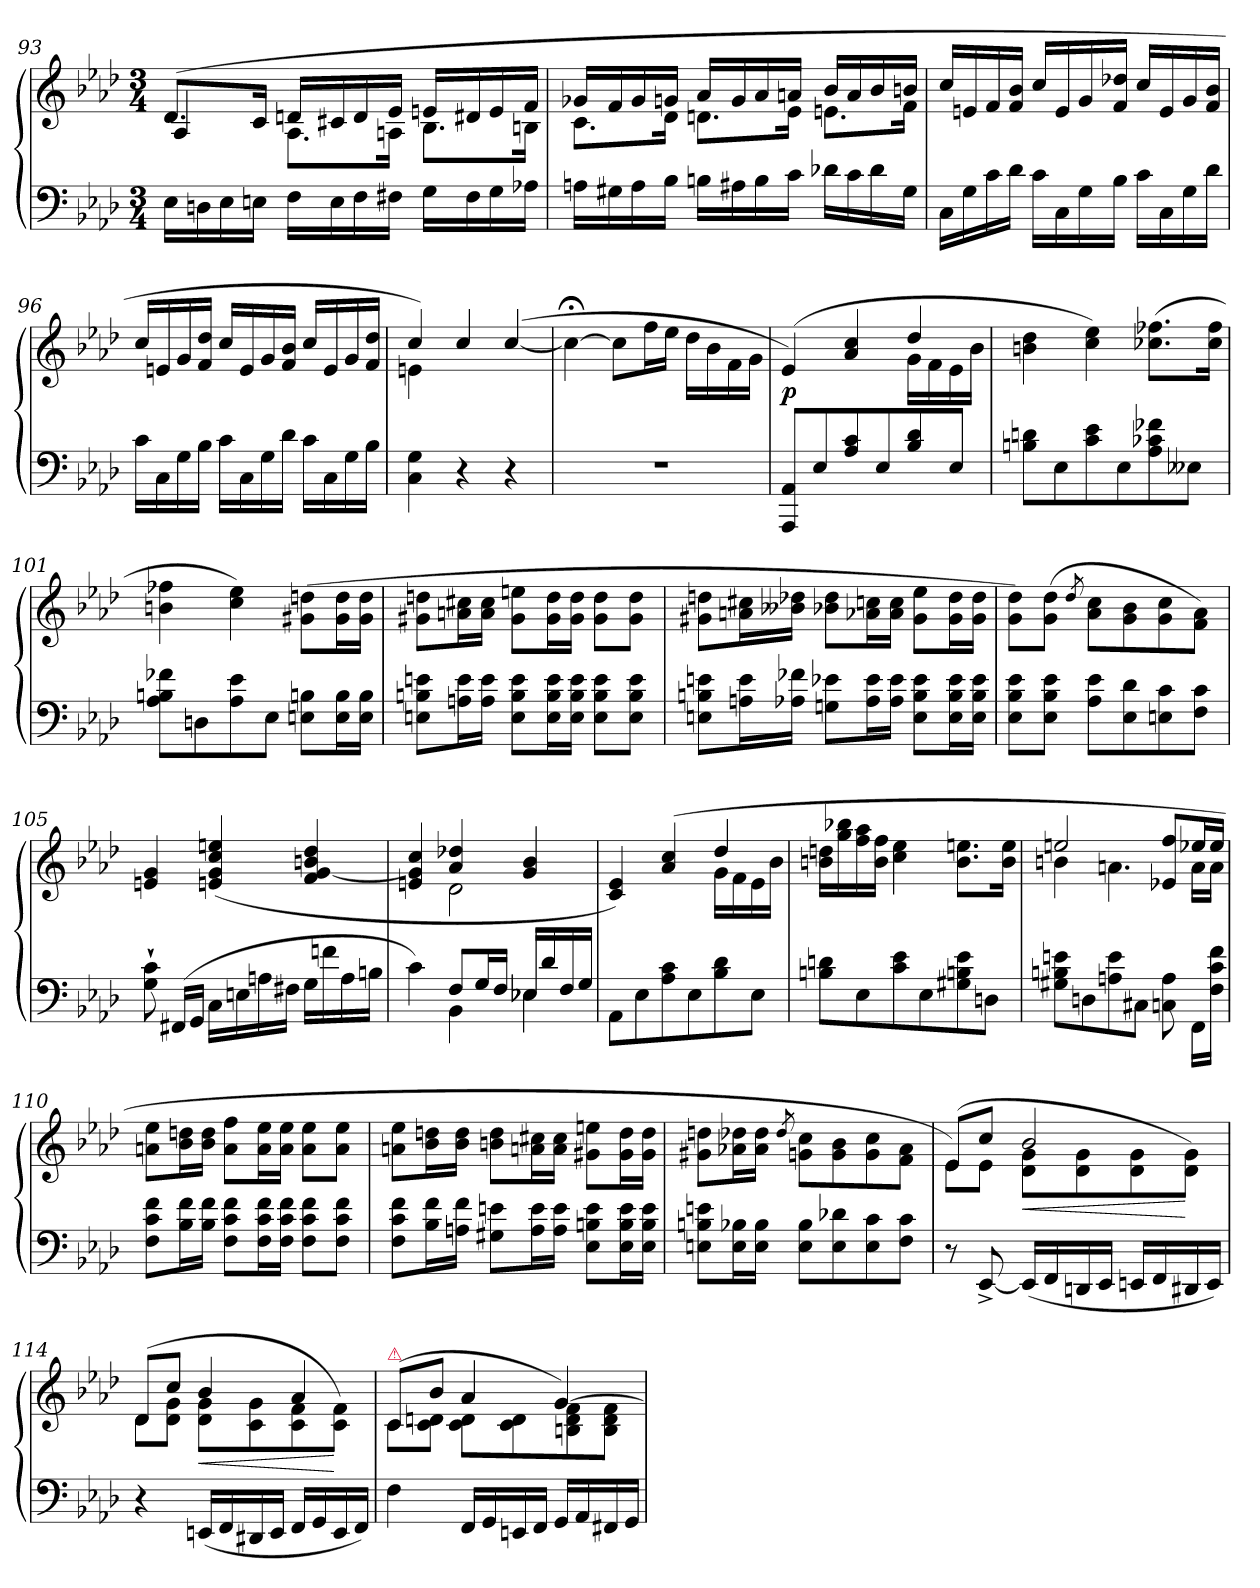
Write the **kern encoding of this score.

**kern	**kern	**dynam
*part1	*part1	*part1
*staff2	*staff1	*staff1/2
*clefF4	*clefG2	*
*k[b-e-a-d-]	*k[b-e-a-d-]	*
*M3/4	*M3/4	*
=93	=93	=93
*	*^	*
16E-LL	(>8.d-L	4A-/	.
16Dn	.	.	.
16E-	.	.	.
16EnJJ	16cJk	.	.
16FLL	16dnLL	8.A-L	.
16E	16c#X	.	.
16F	16d	.	.
16F#XJJ	16e-JJ	16AnJk	.
16GLL	16enLL	8.B-L	.
16F#	16d#X	.	.
16G	16e	.	.
16A-XJJ	16fJJ	16BnJk	.
=94	=94	=94	=94
16AnLL	16g-XLL	8.cL	.
16G#X	16f	.	.
16A	16g-	.	.
16B-JJ	16gnJJ	16d-Jk	.
16BnLL	16a-LL	8.dnL	.
16A#X	16g	.	.
16B	16a-	.	.
16cJJ	16anJJ	16e-Jk	.
16d-XLL	16b-LL	8.enL	.
16c	16a	.	.
16d-	16b-	.	.
16G#JJ	16bnJJ	16fJk	.
*	*v	*v	*
=95	=95	=95
16CLL	16ccLL	.
16G	16en	.
16c	16f	.
16d-JJ	16f 16b-JJ	.
16cLL	16ccLL	.
16C	16e	.
16G	16g	.
16B-JJ	16f 16dd-XJJ	.
16cLL	16ccLL	.
16C	16e	.
16G	16g	.
16d-JJ	16f 16b-JJ	.
=96	=96	=96
16cLL	16ccLL	.
16C	16en	.
16G	16g	.
16B-JJ	16f 16dd-JJ	.
16cLL	16ccLL	.
16C	16e	.
16G	16g	.
16d-JJ	16f 16b-JJ	.
16cLL	16ccLL	.
16C	16e	.
16G	16g	.
16B-JJ	16f 16dd-JJ	.
=97	=97	=97
*	*^	*
4C 4G	4cc)	4en	.
4r	4cc/	2ryy	.
4r	(>[>4cc/	.	.
*	*v	*v	*
=98	=98	=98
2.rF	4cc;<_	.
.	8ccL]	.
.	16ffL	.
.	16ee-JJ	.
.	16dd-\LL	.
.	16b-	.
.	16f	.
.	16gJJ	.
=99	=99	=99
*	*^	*
8AAA- 8AA-L	(>4e-/)	2ryy	p
8E-	.	.	.
8A- 8c	4a-/ 4cc/	.	.
8E-	.	.	.
8B- 8d-	4dd-	16gLL	.
.	.	16f	.
8E-J	.	16e-	.
.	.	16b-JJ	.
*	*v	*v	*
=100	=100	=100
8Bn 8dnL	4bn 4dd-	.
8E-	.	.
8c 8e-	4cc 4ee-)	.
8E-	.	.
8A- 8c-X 8f-X	(>8.cc-X 8.ff-XL	.
8E--XJ	.	.
.	16cc- 16ff-Jk	.
=101	=101	=101
8A- 8Bn 8f-XL	4bn 4ff-X	.
8Dn	.	.
8A- 8e-	4cc 4ee-)	.
8E-J	.	.
8En 8BnL	(>8g#X 8ddnL	.
16E 16BL	16g# 16ddL	.
16E 16BJJ	16g# 16ddJJ	.
=102	=102	=102
8En 8Bn 8enL	8g#X 8ddnL	.
16An 16eL	16an 16cc#XL	.
16A 16eJJ	16a 16cc#JJ	.
8E 8B 8eL	8g# 8eenL	.
16E 16B 16eL	16g# 16ddL	.
16E 16B 16eJJ	16g# 16ddJJ	.
8E 8B 8eL	8g# 8ddL	.
8E 8B 8eJ	8g# 8ddJ	.
=103	=103	=103
8En 8Bn 8enL	8g#X 8ddnL	.
16An 16eL	16an 16cc#XL	.
16A-X 16f-XJJ	16b--X 16dd-XJJ	.
8Gn 8e-XL	8b-X 8dd-L	.
16A- 16e-L	16a-X 16ccnL	.
16A- 16e-JJ	16a- 16ccJJ	.
8E 8B 8e-L	8g# 8ee-L	.
16E 16B 16e-L	16g# 16dd-L	.
16E 16B 16e-JJ	16g# 16dd-JJ	.
=104	=104	=104
8E- 8B- 8e-L	8g 8dd-L)	.
8E- 8B- 8e-J	(>8g 8dd-J	.
.	8qdd-/	.
8A- 8e-L	8a-\ 8cc\L	.
8E- 8d-	8g 8b-	.
8En 8c	8g 8cc	.
8F 8cJ	8f 8a-J)	.
=105	=105	=105
8G`> 8c`>	4en 4g	.
(>16FF#XLL	.	.
16GGJJ	.	.
16C\LL	(>4en 4g 4cc 4een	.
16En	.	.
16An	.	.
16F#XJJ	.	.
16GLL	4f [4g 4bn 4dd-	.
16fn	.	.
16A	.	.
16BnJJ	.	.
=106	=106	=106
*^	*^	*
4ryy	4c\)	4en 4g] 4cc	4ryy	.
8FL	4BB-	4a- 4dd-X	2d-	.
16GL	.	.	.	.
16FJJ	.	.	.	.
16E-XLL	4E-X	4g 4b-	.	.
16d-	.	.	.	.
16F	.	.	.	.
16GJJ	.	.	.	.
*v	*v	*	*	*
=107	=107	=107	=107
8AA-\L	4c 4e-)	2ryy	.
8E-	.	.	.
8A- 8c	(>4a-/ 4cc/	.	.
8E-	.	.	.
8B- 8d-	4dd-	16gLL	.
.	.	16f	.
8E-J	.	16e-	.
.	.	16b-JJ	.
*	*v	*v	*
=108	=108	=108
8Bn 8dnL	16bn 16ddnLL	.
.	16gg 16bb-X	.
8E-	16ff 16aa-	.
.	16b 16ffJJ	.
8c 8e-	4cc 4ee-	.
8E-	.	.
8G#X 8Bn 8e-	8.b 8.eenL	.
8DnJ	.	.
.	16b 16eeJk	.
=109	=109	=109
*	*^	*
8G#X 8Bn 8enL	2een	4bn	.
8Dn	.	.	.
8An 8e	.	4.an	.
8C#XJ	.	.	.
8Cn 8A	8e-X 8ffL	.	.
16FFLL	16ee-XL	16aLL	.
16F 16c 16fJJ	16ee-JJ	16aJJ	.
*	*v	*v	*
=110	=110	=110
8F 8c 8fL	8an 8ee-L	.
16B- 16fL	16b- 16ddnL	.
16B- 16fJJ	16b- 16ddJJ	.
8F 8c 8fL	8a 8ffL	.
16F 16c 16fL	16a 16ee-L	.
16F 16c 16fJJ	16a 16ee-JJ	.
8F 8c 8fL	8a 8ee-L	.
8F 8c 8fJ	8a 8ee-J	.
=111	=111	=111
8F 8c 8fL	8an 8ee-L	.
16B- 16fL	16b- 16ddnL	.
16An 16fJJ	16b- 16ddJJ	.
8G#X 8enL	8bn 8ddL	.
16A 16eL	16an 16cc#XL	.
16A 16eJJ	16a 16cc#JJ	.
8E- 8Bn 8eL	8g#X 8eenL	.
16E- 16B 16eL	16g# 16ddL	.
16E- 16B 16eJJ	16g# 16ddJJ	.
=112	=112	=112
8En 8Bn 8enL	8g#X 8ddnL	.
16E 16B-XL	16a-X 16dd-XL	.
16E 16B-JJ	16a- 16dd-JJ	.
.	8qdd-/	.
8E 8B-L	8gn\ 8cc\L	.
8E 8d-X	8g 8b-	.
8E 8c	8g 8cc	.
8F 8cJ	8f 8a-J	.
=113	=113	=113
*	*^	*
8r	(>8e-L)	8e-L	.
[8EE-^<	8ccJ	8e-J	.
(<16EE-LL]	2b-	8d- 8gL	<
16FF	.	.	.
16DDn	.	8d- 8g	.
16EE-JJ	.	.	.
16EEnLL	.	8d- 8g	.
16FF	.	.	.
16DD#X	.	8d- 8gJ)	[
16EEJJ)	.	.	.
=114	=114	=114	=114
4r	(>8d-L	8d-L	.
.	8ccJ	8d- 8gJ	.
(<16EEnLL	4b-	8d- 8gL	<
16FF	.	.	.
16DD#X	.	8c 8g	.
16EEJJ	.	.	.
16FFLL	4a-	8c 8f	.
16GG	.	.	.
16EE	.	8c 8fJ)	[
16FFJJ)	.	.	.
=115	=115	=115	=115
!	!LO:TX:a:color=crimson:t=⚠	!	!
4F	(>8cL	8cL	.
.	8b-J	8c 8dnJ	.
16FFLL	4a-	8c 8dL	.
16GG	.	.	.
16EEn	.	8c 8d	.
16FFJJ	.	.	.
16GGLL	[4g)	8Bn 8d 8f	.
16AA-	.	.	.
16FF#X	.	8B 8d 8fJ	.
16GGJJ	.	.	.
*	*v	*v	*
=	=	=
*-	*-	*-
